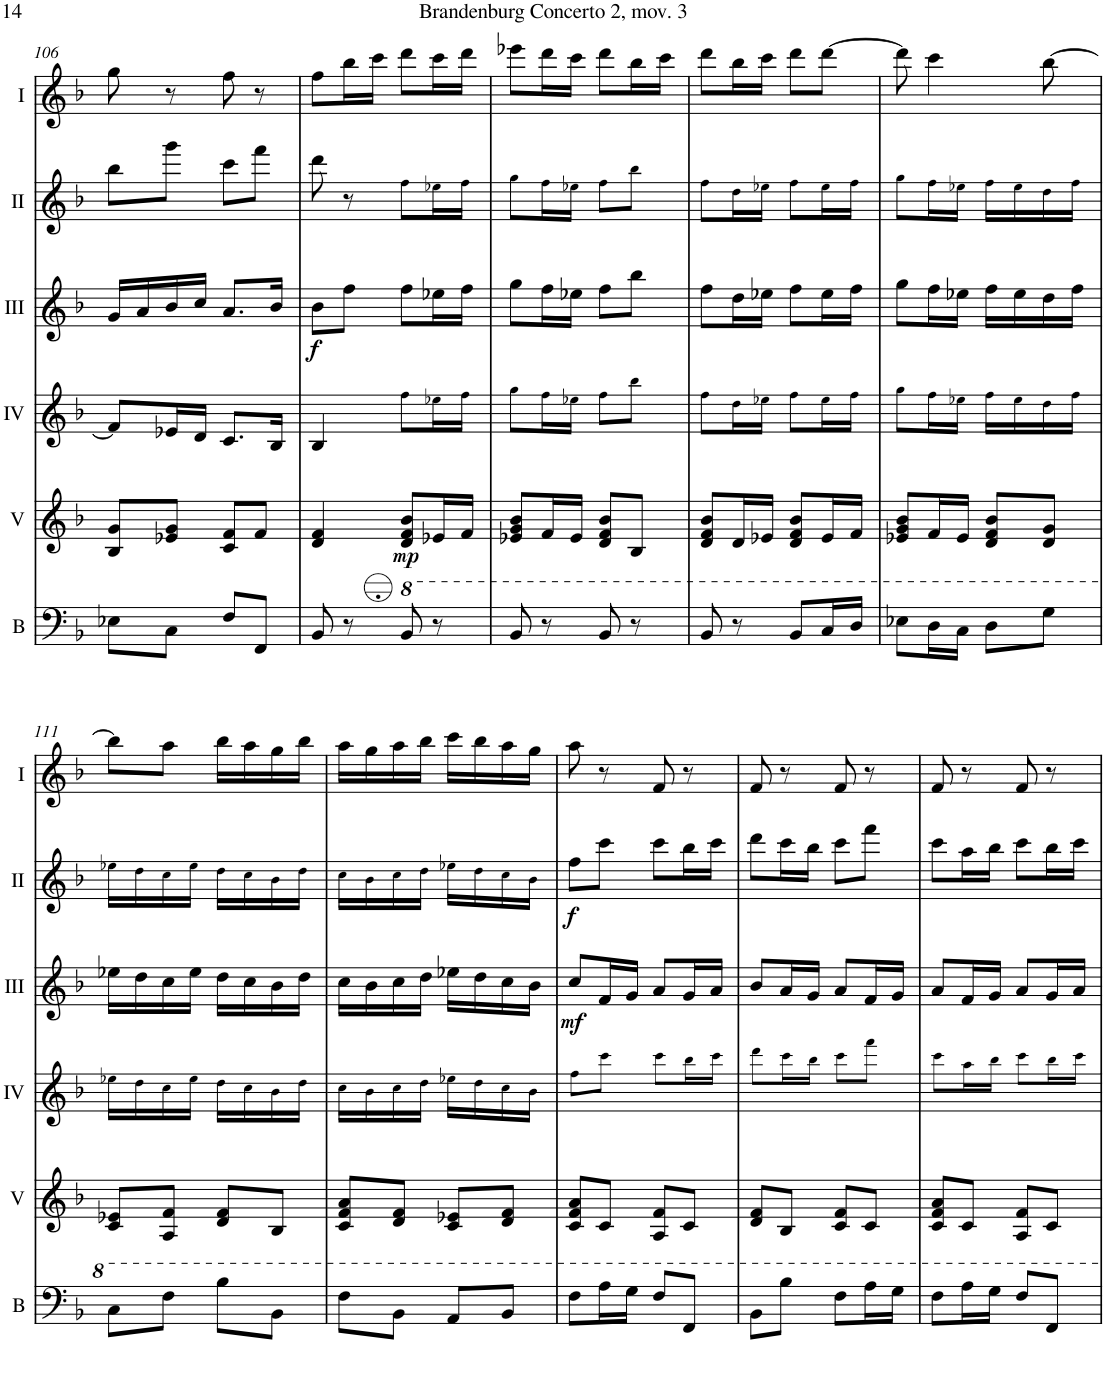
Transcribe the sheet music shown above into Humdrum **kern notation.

**kern	**kern	**dynam	**kern	**kern	**dynam	**kern	**dynam	**kern
*part6	*part5	*part5	*part4	*part3	*part3	*part2	*part2	*part1
*staff6	*staff5	*staff5	*staff4	*staff3	*staff3	*staff2	*staff2	*staff1
*I"Bass	*I"Acc. 5	*	*I"Acc. 4	*I"Acc. 3	*	*I"Acc. 2	*	*I"Acc. 1
*I'B	*	*	*	*	*	*	*	*
!!LO:PB:g=z
*clefF4	*clefG2	*	*clefG2	*clefG2	*	*clefG2	*	*clefG2
*Trd7c12	*	*	*	*	*	*	*	*
*k[b-]	*k[b-]	*	*k[b-]	*k[b-]	*	*k[b-]	*	*k[b-]
*M2/4	*M2/4	*	*M2/4	*M2/4	*	*M2/4	*	*M2/4
=106	=106	=106	=106	=106	=106	=106	=106	=106
8E-X\L	8B-/ 8g/L	.	8f/L]	16g/LL	.	8bb-\L	.	8gg\
.	.	.	.	16a/	.	.	.	.
8C\J	8e-X/ 8g/J	.	16e-X/L	16b-/	.	8ggg\J	.	8r
.	.	.	16d/JJ	16cc/JJ	.	.	.	.
8F/L	8c/ 8f/L	.	8.c/L	8.a/L	.	8ccc\L	.	8ff\
8FF/J	8f/J	.	.	.	.	8fff\J	.	8r
.	.	.	16B-/Jk	16b-/Jk	.	.	.	.
=107	=107	=107	=107	=107	=107	=107	=107	=107
!	!	!	!	!	!LO:DY:b	!	!	!
8BB-/	4d/ 4f/	.	4B-/	8b-\L	f	8ddd\	.	8ff\L
8r	.	.	.	8ff\J	.	8r	.	16bb-\L
.	.	.	.	.	.	.	.	16ccc\JJ
!	!	!LO:DY:b	!	!	!	!	!	!
8B-/	8d/ 8f/ 8b-/L	mp	8ff!\L	8ff\L	.	8ff!\L	.	8ddd\L
8r	16e-X/L	.	16ee-X!\L	16ee-X\L	.	16ee-X!\L	.	16ccc\L
.	16f/JJ	.	16ff!\JJ	16ff\JJ	.	16ff!\JJ	.	16ddd\JJ
=108	=108	=108	=108	=108	=108	=108	=108	=108
8B-/	8e-X/ 8g/ 8b-/L	.	8gg!\L	8gg\L	.	8gg!\L	.	8eee-X\L
8r	16f/L	.	16ff!\L	16ff\L	.	16ff!\L	.	16ddd\L
.	16e-/JJ	.	16ee-X!\JJ	16ee-X\JJ	.	16ee-X!\JJ	.	16ccc\JJ
8B-/	8d/ 8f/ 8b-/L	.	8ff!\L	8ff\L	.	8ff!\L	.	8ddd\L
8r	8B-/J	.	8bb-!\J	8bb-\J	.	8bb-!\J	.	16bb-\L
.	.	.	.	.	.	.	.	16ccc\JJ
=109	=109	=109	=109	=109	=109	=109	=109	=109
8B-/	8d/ 8f/ 8b-/L	.	8ff!\L	8ff\L	.	8ff!\L	.	8ddd\L
8r	16d/L	.	16dd!\L	16dd\L	.	16dd!\L	.	16bb-\L
.	16e-X/JJ	.	16ee-X!\JJ	16ee-X\JJ	.	16ee-X!\JJ	.	16ccc\JJ
8B-/L	8d/ 8f/ 8b-/L	.	8ff!\L	8ff\L	.	8ff!\L	.	8ddd\L
16c/L	16e-/L	.	16ee-!\L	16ee-\L	.	16ee-!\L	.	[8ddd\J
16d/JJ	16f/JJ	.	16ff!\JJ	16ff\JJ	.	16ff!\JJ	.	.
=110	=110	=110	=110	=110	=110	=110	=110	=110
8e-X\L	8e-X/ 8g/ 8b-/L	.	8gg!\L	8gg\L	.	8gg!\L	.	8ddd\]
16d\L	16f/L	.	16ff!\L	16ff\L	.	16ff!\L	.	4ccc\
16c\JJ	16e-/JJ	.	16ee-X!\JJ	16ee-X\JJ	.	16ee-X!\JJ	.	.
8d\L	8d/ 8f/ 8b-/L	.	16ff!\LL	16ff\LL	.	16ff!\LL	.	.
.	.	.	16ee-!\	16ee-\	.	16ee-!\	.	.
8g\J	8d/ 8g/J	.	16dd!\	16dd\	.	16dd!\	.	[8bb-\
.	.	.	16ff!\JJ	16ff\JJ	.	16ff!\JJ	.	.
!!LO:LB:g=z
=111	=111	=111	=111	=111	=111	=111	=111	=111
8c\L	8c/ 8e-X/L	.	16ee-X!\LL	16ee-X\LL	.	16ee-X!\LL	.	8bb-\L]
.	.	.	16dd!\	16dd\	.	16dd!\	.	.
8f\J	8A/ 8f/J	.	16cc!\	16cc\	.	16cc!\	.	8aa\J
.	.	.	16ee-!\JJ	16ee-\JJ	.	16ee-!\JJ	.	.
8b-\L	8d/ 8f/L	.	16dd!\LL	16dd\LL	.	16dd!\LL	.	16bb-\LL
.	.	.	16cc!\	16cc\	.	16cc!\	.	16aa\
8B-\J	8B-/J	.	16b-!\	16b-\	.	16b-!\	.	16gg\
.	.	.	16dd!\JJ	16dd\JJ	.	16dd!\JJ	.	16bb-\JJ
=112	=112	=112	=112	=112	=112	=112	=112	=112
8f\L	8c/ 8f/ 8a/L	.	16cc!\LL	16cc\LL	.	16cc!\LL	.	16aa\LL
.	.	.	16b-!\	16b-\	.	16b-!\	.	16gg\
8B-\J	8d/ 8f/J	.	16cc!\	16cc\	.	16cc!\	.	16aa\
.	.	.	16dd!\JJ	16dd\JJ	.	16dd!\JJ	.	16bb-\JJ
8A/L	8c/ 8e-X/L	.	16ee-X!\LL	16ee-X\LL	.	16ee-X!\LL	.	16ccc\LL
.	.	.	16dd!\	16dd\	.	16dd!\	.	16bb-\
8B-/J	8d/ 8f/J	.	16cc!\	16cc\	.	16cc!\	.	16aa\
.	.	.	16b-!\JJ	16b-\JJ	.	16b-!\JJ	.	16gg\JJ
=113	=113	=113	=113	=113	=113	=113	=113	=113
!	!	!	!	!	!LO:DY:b	!	!LO:DY:b	!
8f\L	8c/ 8f/ 8a/L	.	8ff!\L	8cc/L	mf	8ff\L	f	8aa\
16a\L	8c/J	.	8ccc!\J	16f/L	.	8ccc\J	.	8r
16g\JJ	.	.	.	16g/JJ	.	.	.	.
8f/L	8A/ 8f/L	.	8ccc!\L	8a/L	.	8ccc\L	.	8f/
8F/J	8c/J	.	16bb-!\L	16g/L	.	16bb-\L	.	8r
.	.	.	16ccc!\JJ	16a/JJ	.	16ccc\JJ	.	.
=114	=114	=114	=114	=114	=114	=114	=114	=114
8B-\L	8d/ 8f/L	.	8ddd!\L	8b-/L	.	8ddd\L	.	8f/
8b-\J	8B-/J	.	16ccc!\L	16a/L	.	16ccc\L	.	8r
.	.	.	16bb-!\JJ	16g/JJ	.	16bb-\JJ	.	.
8f\L	8c/ 8f/L	.	8ccc!\L	8a/L	.	8ccc\L	.	8f/
16a\L	8c/J	.	8fff!\J	16f/L	.	8fff\J	.	8r
16g\JJ	.	.	.	16g/JJ	.	.	.	.
=115	=115	=115	=115	=115	=115	=115	=115	=115
8f\L	8c/ 8f/ 8a/L	.	8ccc!\L	8a/L	.	8ccc\L	.	8f/
16a\L	8c/J	.	16aa!\L	16f/L	.	16aa\L	.	8r
16g\JJ	.	.	16bb-!\JJ	16g/JJ	.	16bb-\JJ	.	.
8f/L	8A/ 8f/L	.	8ccc!\L	8a/L	.	8ccc\L	.	8f/
8F/J	8c/J	.	16bb-!\L	16g/L	.	16bb-\L	.	8r
.	.	.	16ccc!\JJ	16a/JJ	.	16ccc\JJ	.	.
=	=	=	=	=	=	=	=	=
*-	*-	*-	*-	*-	*-	*-	*-	*-
